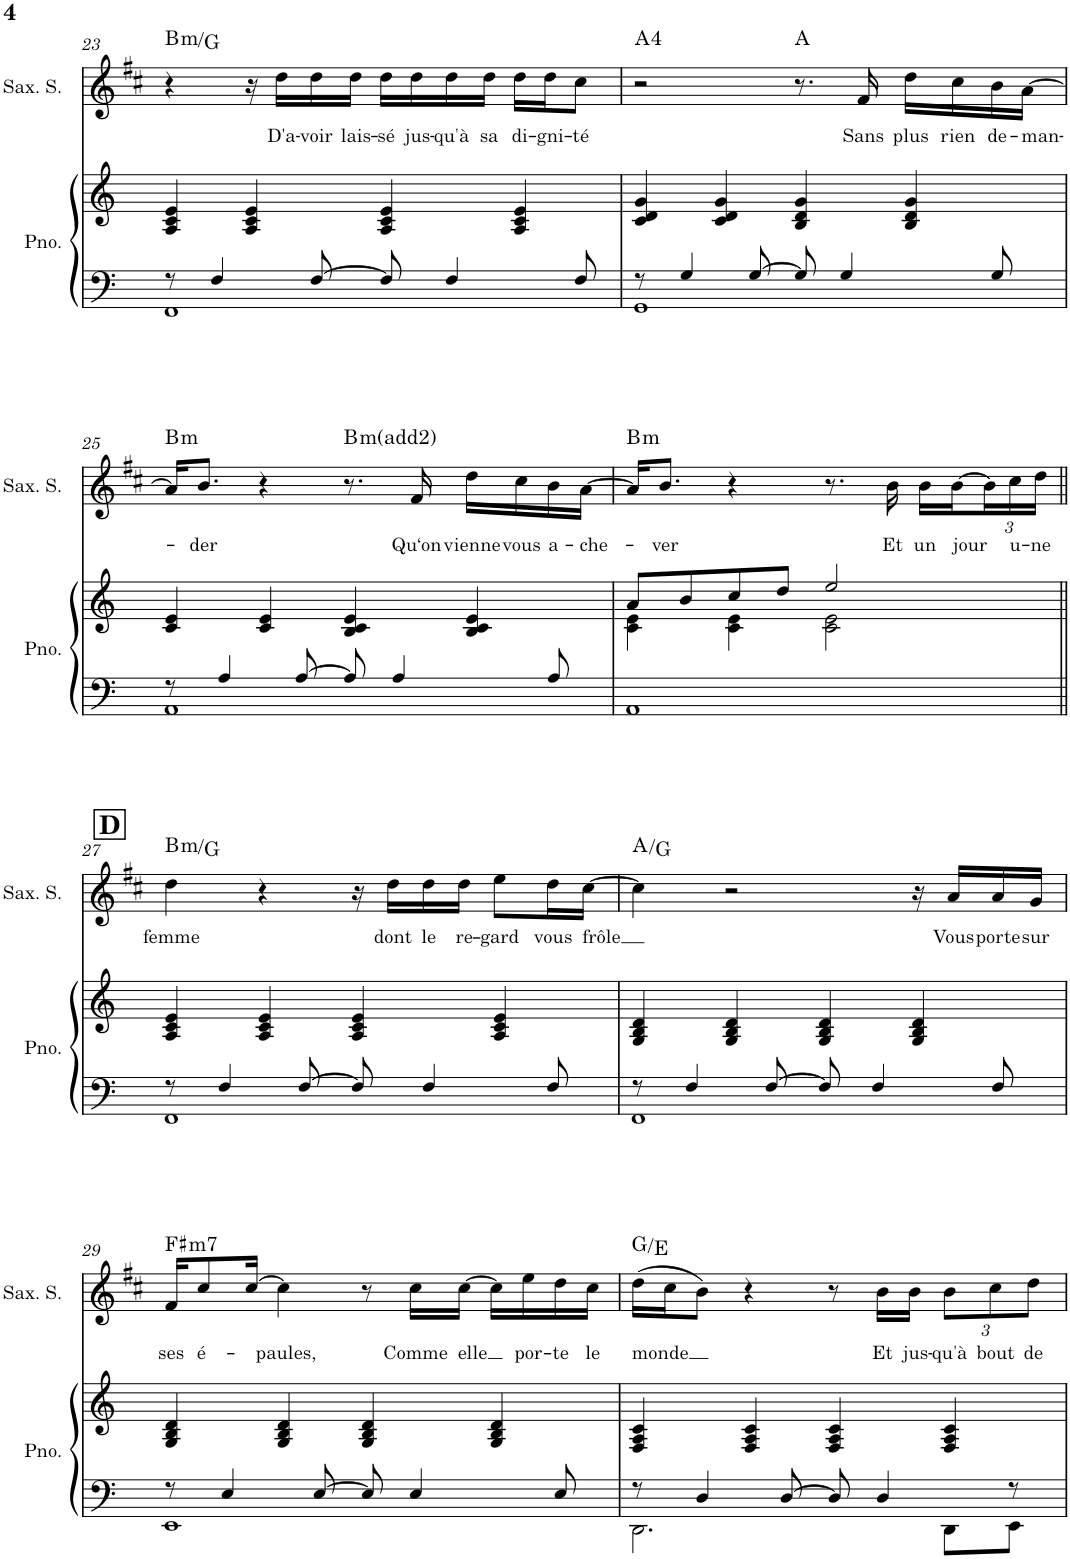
**kern	**kern	**kern	**text	**harte
*part2	*part2	*part1	*part1	*part1
*staff3	*staff2	*staff1	*staff1	*
*I"Piano	*	*I"Saxophone soprano	*	*
*I'Pno.	*	*I'Sax. S.	*	*
*clefG2	*clefG2	*clefG2	*	*
*	*	*Trd1c2	*	*
*k[]	*k[]	*k[f#c#]	*	*
*M4/4	*M4/4	*M4/4	*	*
=22	=22	=22	=22	=22
*^	*	*	*	*
8r	2.DD\	4F/ 4A/ 4c/	16ff#\LL]	.	G:maj/6
.	.	.	16ee\J	.	.
4D/	.	.	8dd\J	.	.
.	.	4F/ 4A/ 4c/	4r	.	.
[8D/	.	.	.	.	.
8D/]	.	4F/ 4A/ 4c/	2r	.	.
4D/	.	.	.	.	.
.	8DD\L	4F/ 4A/ 4c/	.	.	.
8r	8EE\J	.	.	.	.
!!LO:PB:g=z
=23	=23	=23	=23	=23	=23
!	!	!	!	!	!LO:H:kt=m
8r	1FF	4A/ 4c/ 4e/	4r	.	B:min/b6
4F/	.	.	.	.	.
.	.	4A/ 4c/ 4e/	16r	.	.
!	!	!	!	!LO:LY:b	!
.	.	.	16dd\LL	D'a-	.
!	!	!	!	!LO:LY:b	!
[8F/	.	.	16dd\	-voir	.
!	!	!	!	!LO:LY:b	!
.	.	.	16dd\JJ	lais-	.
!	!	!	!	!LO:LY:b	!
8F/]	.	4A/ 4c/ 4e/	16dd\LL	-sé	.
!	!	!	!	!LO:LY:b	!
.	.	.	16dd\	jus-	.
!	!	!	!	!LO:LY:b	!
4F/	.	.	16dd\	-qu'à	.
!	!	!	!	!LO:LY:b	!
.	.	.	16dd\JJ	sa	.
!	!	!	!	!LO:LY:b	!
.	.	4A/ 4c/ 4e/	16dd\LL	di-	.
!	!	!	!	!LO:LY:b	!
.	.	.	16dd\J	-gni-	.
!	!	!	!	!LO:LY:b	!
8F/	.	.	8cc#\J	-té	.
=24	=24	=24	=24	=24	=24
8r	1GG	4c/ 4d/ 4g/	2r	.	A:maj(4)
4G/	.	.	.	.	.
.	.	4c/ 4d/ 4g/	.	.	.
[8G/	.	.	.	.	.
8G/]	.	4B/ 4d/ 4g/	8.r	.	A:maj
4G/	.	.	.	.	.
!	!	!	!	!LO:LY:b	!
.	.	.	16f#/	Sans	.
!	!	!	!	!LO:LY:b	!
.	.	4B/ 4d/ 4g/	16dd\LL	plus	.
!	!	!	!	!LO:LY:b	!
.	.	.	16cc#\	rien	.
!	!	!	!	!LO:LY:b	!
8G/	.	.	16b\	de-	.
!	!	!	!	!LO:LY:b	!
.	.	.	[16a\JJ	-man-	.
!!LO:LB:g=z
=25	=25	=25	=25	=25	=25
!	!	!	!	!	!LO:H:kt=m
8r	1AA	4c/ 4e/	16a/KL]	.	B:min
!	!	!	!	!LO:LY:b	!
.	.	.	8.b/J	-der	.
4A/	.	.	.	.	.
.	.	4c/ 4e/	4r	.	.
[8A/	.	.	.	.	.
!	!	!	!	!	!LO:H:kt=m
8A/]	.	4B/ 4c/ 4e/	8.r	.	B:min(2)
4A/	.	.	.	.	.
!	!	!	!	!LO:LY:b	!
.	.	.	16f#/	Qu‘on	.
!	!	!	!	!LO:LY:b	!
.	.	4B/ 4c/ 4e/	16dd\LL	vienne	.
!	!	!	!	!LO:LY:b	!
.	.	.	16cc#\	vous	.
!	!	!	!	!LO:LY:b	!
8A/	.	.	16b\	a-	.
!	!	!	!	!LO:LY:b	!
.	.	.	[16a\JJ	-che-	.
*v	*v	*	*	*	*
=26	=26	=26	=26	=26
*	*^	*	*	*
!	!	!	!	!	!LO:H:kt=m
1AA	8a/L	4c\ 4e\	16a/KL]	.	B:min
!	!	!	!	!LO:LY:b	!
.	.	.	8.b/J	-ver	.
.	8b/	.	.	.	.
.	8cc/	4c\ 4e\	4r	.	.
.	8dd/J	.	.	.	.
.	2ee/	2c\ 2e\	8.r	.	.
!	!	!	!	!LO:LY:b	!
.	.	.	16b\	Et	.
!	!	!	!	!LO:LY:b	!
.	.	.	16b\LL	un	.
!	!	!	!	!LO:LY:b	!
.	.	.	[16b\	jour	.
*	*	*	*Xbrackettup	*	*
.	.	.	24b\]	.	.
!	!	!	!	!LO:LY:b	!
.	.	.	24cc#\	u-	.
!	!	!	!	!LO:LY:b	!
.	.	.	24dd\JJ	-ne	.
*	*v	*v	*	*	*
!!LO:LB:g=z
!!LO:REH:place=s1:a:B:cj:fs=14:t=D
=27||	=27||	=27||	=27||	=27||
*^	*	*	*	*
!	!	!	!	!LO:LY:b	!LO:H:kt=m
8r	1FF	4A/ 4c/ 4e/	4dd\	femme	B:min/b6
4F/	.	.	.	.	.
.	.	4A/ 4c/ 4e/	4r	.	.
[8F/	.	.	.	.	.
8F/]	.	4A/ 4c/ 4e/	16r	.	.
!	!	!	!	!LO:LY:b	!
.	.	.	16dd\LL	dont	.
!	!	!	!	!LO:LY:b	!
4F/	.	.	16dd\	le	.
!	!	!	!	!LO:LY:b	!
.	.	.	16dd\JJ	re-	.
!	!	!	!	!LO:LY:b	!
.	.	4A/ 4c/ 4e/	8ee\L	-gard	.
!	!	!	!	!LO:LY:b	!
8F/	.	.	16dd\L	vous	.
!	!	!	!	!LO:LY:b	!
.	.	.	[16cc#\JJ	frôle	.
=28	=28	=28	=28	=28	=28
8r	1FF	4G/ 4B/ 4d/	4cc#\]	.	A:maj/b7
4F/	.	.	.	.	.
.	.	4G/ 4B/ 4d/	2r	.	.
[8F/	.	.	.	.	.
8F/]	.	4G/ 4B/ 4d/	.	.	.
4F/	.	.	.	.	.
.	.	4G/ 4B/ 4d/	16r	.	.
!	!	!	!	!LO:LY:b	!
.	.	.	16a/LL	Vous	.
!	!	!	!	!LO:LY:b	!
8F/	.	.	16a/	porte	.
!	!	!	!	!LO:LY:b	!
.	.	.	16g/JJ	sur	.
!!LO:LB:g=z
=29	=29	=29	=29	=29	=29
!	!	!	!	!LO:LY:b	!LO:H:kt=m7
8r	1EE	4G/ 4B/ 4d/	16f#/KL	ses	F#:min7
!	!	!	!	!LO:LY:b	!
.	.	.	8cc#/	é-	.
4E/	.	.	.	.	.
.	.	.	[16cc#/Jk	.	.
!	!	!	!	!LO:LY:b	!
.	.	4G/ 4B/ 4d/	4cc#\]	-paules,	.
[8E/	.	.	.	.	.
8E/]	.	4G/ 4B/ 4d/	8r	.	.
!	!	!	!	!LO:LY:b	!
4E/	.	.	16cc#\LL	Comme	.
!	!	!	!	!LO:LY:b	!
.	.	.	[16cc#\JJ	elle	.
.	.	4G/ 4B/ 4d/	16cc#\LL]	.	.
!	!	!	!	!LO:LY:b	!
.	.	.	16ee\	por-	.
!	!	!	!	!LO:LY:b	!
8E/	.	.	16dd\	-te	.
!	!	!	!	!LO:LY:b	!
.	.	.	16cc#\JJ	le	.
*v	*v	*	*	*	*
=	=	=	=	=
*-	*-	*-	*-	*-
